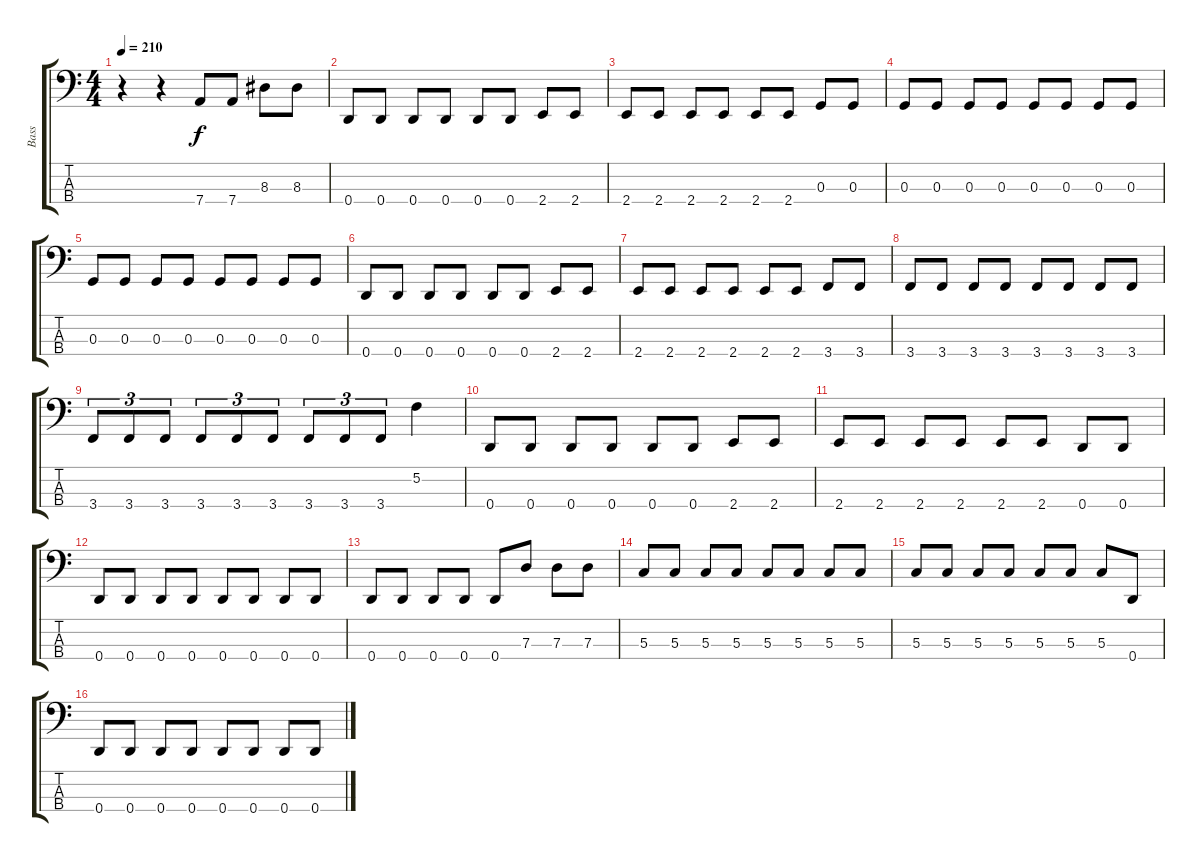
\track ("Bass" "Bass") {instrument electricbasspick}
\staff {score tabs}
\tuning (F2 C2 G1 D1) {hide}
\ts (4 4)
\tempo 210
\clef f4
\ks c
r.4{dy f} r.4 7.4.8 7.4.8 8.3.8 8.3.8 |
0.4.8 0.4.8 0.4.8 0.4.8 0.4.8 0.4.8 2.4.8 2.4.8 |
2.4.8 2.4.8 2.4.8 2.4.8 2.4.8 2.4.8 0.3.8 0.3.8 |
0.3.8 0.3.8 0.3.8 0.3.8 0.3.8 0.3.8 0.3.8 0.3.8 |
0.3.8 0.3.8 0.3.8 0.3.8 0.3.8 0.3.8 0.3.8 0.3.8 |
0.4.8 0.4.8 0.4.8 0.4.8 0.4.8 0.4.8 2.4.8 2.4.8 |
2.4.8 2.4.8 2.4.8 2.4.8 2.4.8 2.4.8 3.4.8 3.4.8 |
3.4.8 3.4.8 3.4.8 3.4.8 3.4.8 3.4.8 3.4.8 3.4.8 |
3.4.8{tu (3 2)} 3.4.8{tu (3 2)} 3.4.8{tu (3 2)} 3.4.8{tu (3 2)} 3.4.8{tu (3 2)} 3.4.8{tu (3 2)} 3.4.8{tu (3 2)} 3.4.8{tu (3 2)} 3.4.8{tu (3 2)} 5.2.4 |
0.4.8 0.4.8 0.4.8 0.4.8 0.4.8 0.4.8 2.4.8 2.4.8 |
2.4.8 2.4.8 2.4.8 2.4.8 2.4.8 2.4.8 0.4.8 0.4.8 |
0.4.8 0.4.8 0.4.8 0.4.8 0.4.8 0.4.8 0.4.8 0.4.8 |
0.4.8 0.4.8 0.4.8 0.4.8 0.4.8 7.3.8 7.3.8 7.3.8 |
5.3.8 5.3.8 5.3.8 5.3.8 5.3.8 5.3.8 5.3.8 5.3.8 |
5.3.8 5.3.8 5.3.8 5.3.8 5.3.8 5.3.8 5.3.8 0.4.8 |
0.4.8 0.4.8 0.4.8 0.4.8 0.4.8 0.4.8 0.4.8 0.4.8
